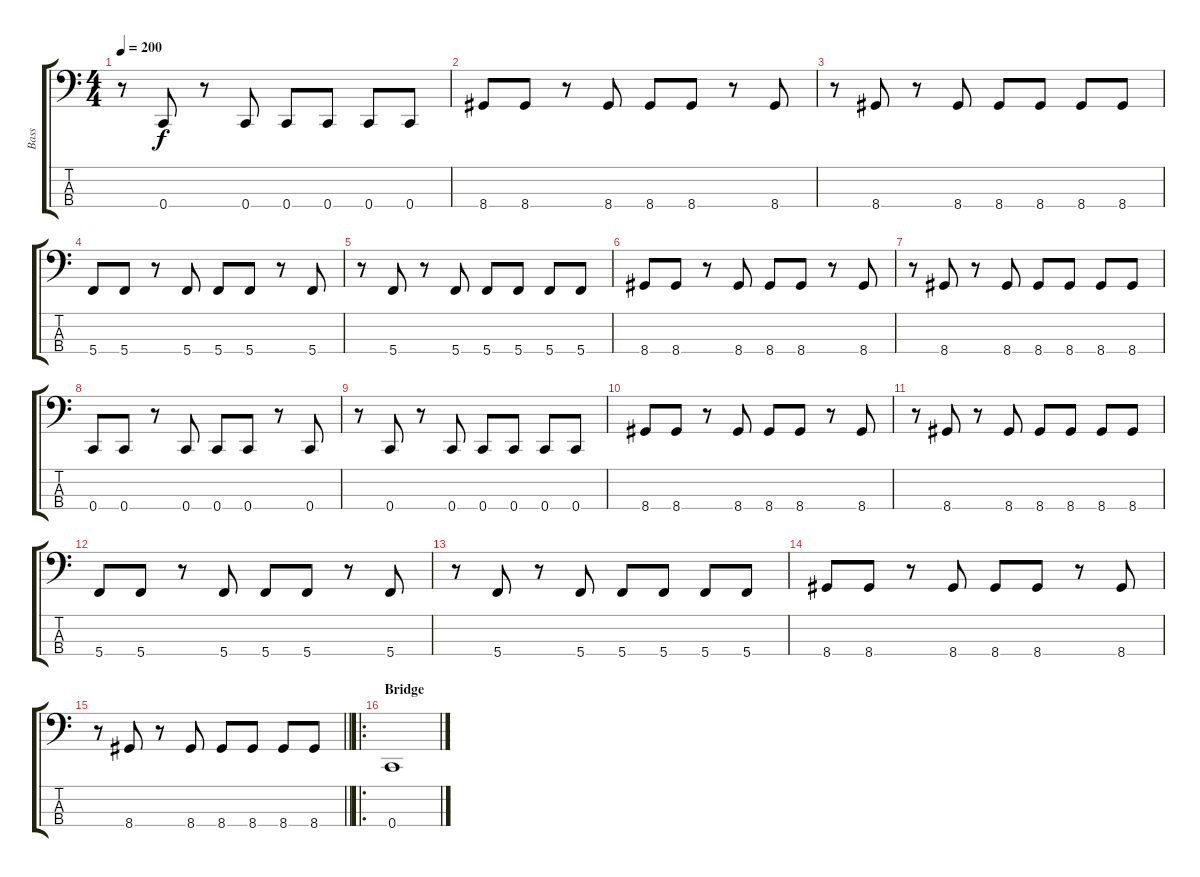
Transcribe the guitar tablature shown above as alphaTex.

\track ("Bass" "Bass") {instrument electricbassfinger}
\staff {score tabs}
\tuning (F2 C2 G1 C1) {hide}
\ts (4 4)
\tempo 200
\clef f4
\ks c
r.8{dy f} 0.4.8 r.8 0.4.8 0.4.8 0.4.8 0.4.8 0.4.8 |
8.4.8 8.4.8 r.8 8.4.8 8.4.8 8.4.8 r.8 8.4.8 |
r.8 8.4.8 r.8 8.4.8 8.4.8 8.4.8 8.4.8 8.4.8 |
5.4.8 5.4.8 r.8 5.4.8 5.4.8 5.4.8 r.8 5.4.8 |
r.8 5.4.8 r.8 5.4.8 5.4.8 5.4.8 5.4.8 5.4.8 |
8.4.8 8.4.8 r.8 8.4.8 8.4.8 8.4.8 r.8 8.4.8 |
r.8 8.4.8 r.8 8.4.8 8.4.8 8.4.8 8.4.8 8.4.8 |
0.4.8 0.4.8 r.8 0.4.8 0.4.8 0.4.8 r.8 0.4.8 |
r.8 0.4.8 r.8 0.4.8 0.4.8 0.4.8 0.4.8 0.4.8 |
8.4.8 8.4.8 r.8 8.4.8 8.4.8 8.4.8 r.8 8.4.8 |
r.8 8.4.8 r.8 8.4.8 8.4.8 8.4.8 8.4.8 8.4.8 |
5.4.8 5.4.8 r.8 5.4.8 5.4.8 5.4.8 r.8 5.4.8 |
r.8 5.4.8 r.8 5.4.8 5.4.8 5.4.8 5.4.8 5.4.8 |
8.4.8 8.4.8 r.8 8.4.8 8.4.8 8.4.8 r.8 8.4.8 |
\barLineRight lightlight
r.8 8.4.8 r.8 8.4.8 8.4.8 8.4.8 8.4.8 8.4.8 |
\ro
\section ("" "Bridge")
0.4.1
